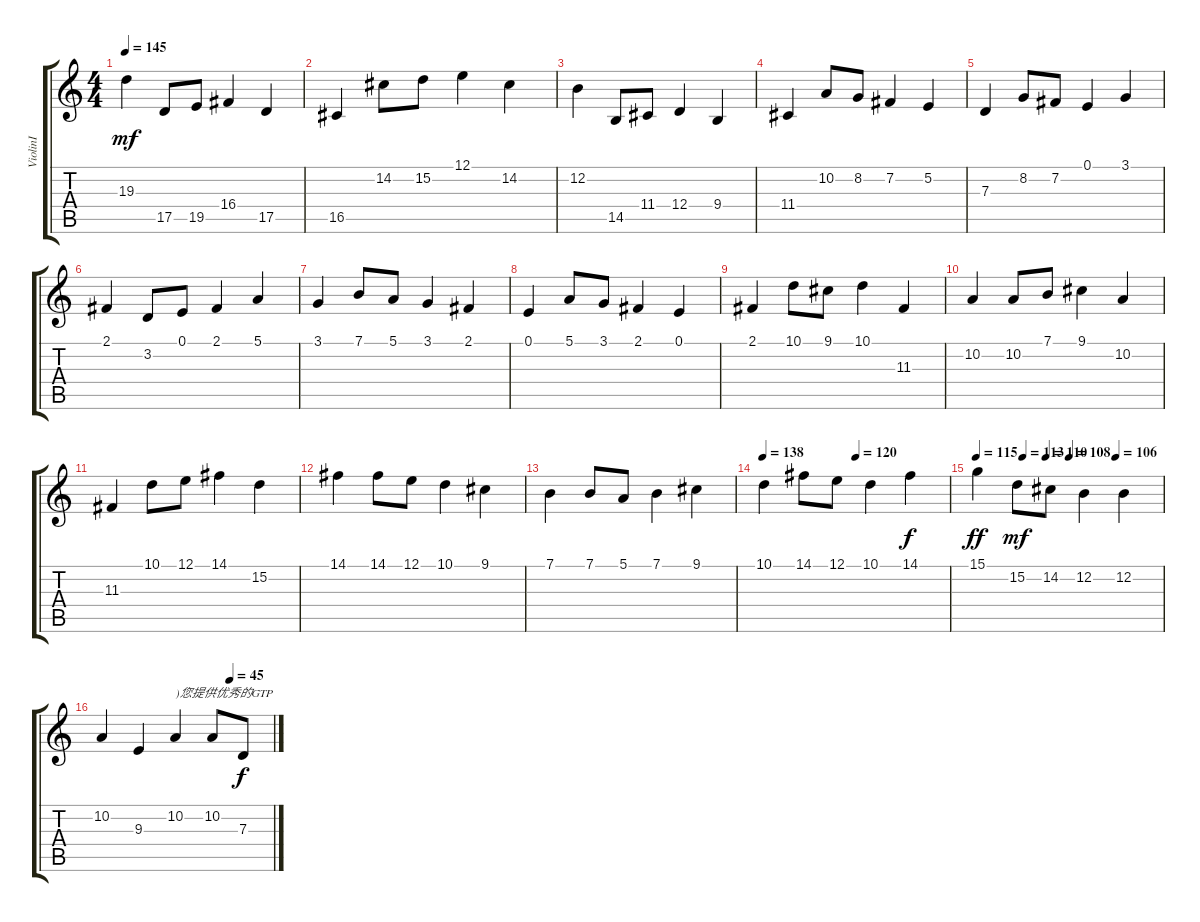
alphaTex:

\track ("ViolinⅠ" "ViolinⅠ") {instrument stringensemble1}
\staff {score tabs}
\tuning (E4 B3 G3 D3 A2 E2) {hide}
\ts (4 4)
\tempo 145
\clef g2
\ks c
19.3.4{dy mf volume 16} 17.5.8 19.5.8 16.4.4 17.5.4 |
16.5.4 14.2.8 15.2.8 12.1.4 14.2.4 |
12.2.4 14.5.8 11.4.8 12.4.4 9.4.4 |
11.4.4 10.2.8 8.2.8 7.2.4 5.2.4 |
7.3.4 8.2.8 7.2.8 0.1.4 3.1.4 |
2.1.4 3.2.8 0.1.8 2.1.4 5.1.4 |
3.1.4 7.1.8 5.1.8 3.1.4 2.1.4 |
0.1.4 5.1.8 3.1.8 2.1.4 0.1.4 |
2.1.4 10.1.8 9.1.8 10.1.4 11.3.4 |
10.2.4 10.2.8 7.1.8 9.1.4 10.2.4 |
11.3.4 10.1.8 12.1.8 14.1.4 15.2.4 |
14.1.4 14.1.8 12.1.8 10.1.4 9.1.4 |
7.1.4 7.1.8 5.1.8 7.1.4 9.1.4 |
\tempo 138
\tempo (120 0.5)
10.1.4 14.1.8 12.1.8 10.1.4 14.1.4{dy f} |
\tempo 115
\tempo (113 0.25)
\tempo (110 0.375)
\tempo (108 0.5)
\tempo (106 0.75)
15.1.4{dy ff} 15.2.8{dy mf} 14.2.8 12.2.4 12.2.4 |
\tempo (45 0.75)
10.2.4 9.3.4 10.2.4{txt ")您提供优秀的GTP"} 10.2.8 7.3.8{dy f}
